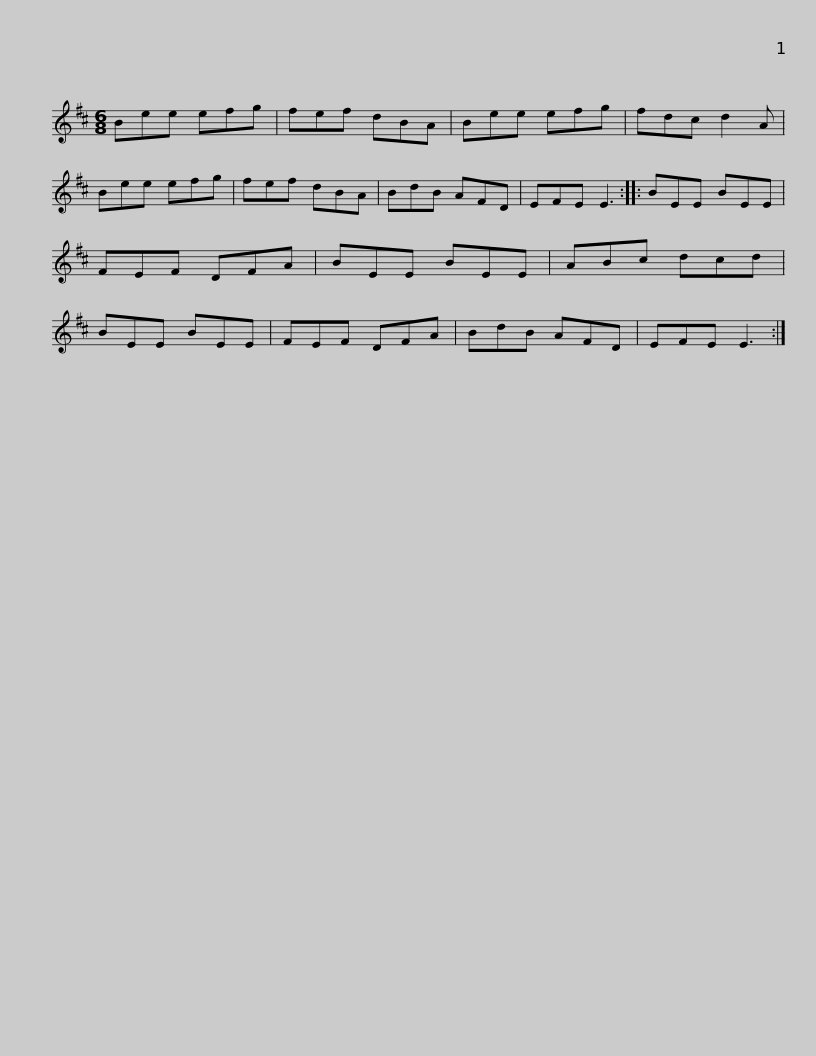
X:1
L:1/8
M:6/8
I:linebreak $
K:D
V:1 treble
V:1
 Bee efg | fef dBA | Bee efg | fdc d2 A | Bee efg | %5
 fef dBA | BdB AFD |$ EFE E3 :: BEE BEE | FEF DFA | %10
 BEE BEE | ABc dcd | BEE BEE | FEF DFA |$ BdB AFD | %15
 EFE E3 :| %16
